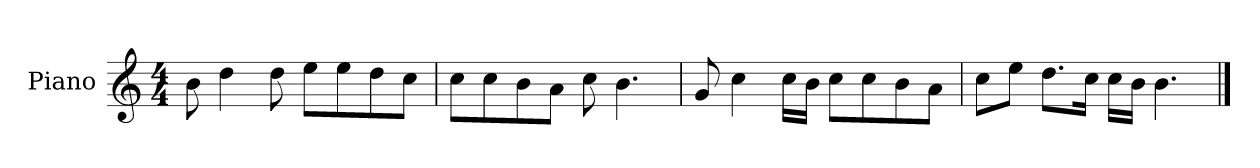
**kern
*part1
*staff1
*I"Piano
*I'P-no
*clefG2
*k[]
*M4/4
*MM90
=1
8b\
4dd\
8dd\
8ee\L
8ee\
8dd\
8cc\J
=2
8cc\L
8cc\
8b\
8a\J
8cc\
4.b\
=3
8g/
4cc\
16cc\LL
16b\JJ
8cc\L
8cc\
8b\
8a\J
=4
8cc\L
8ee\J
8.dd\L
16cc\Jk
16cc\LL
16b\JJ
4.b\
==
*-
